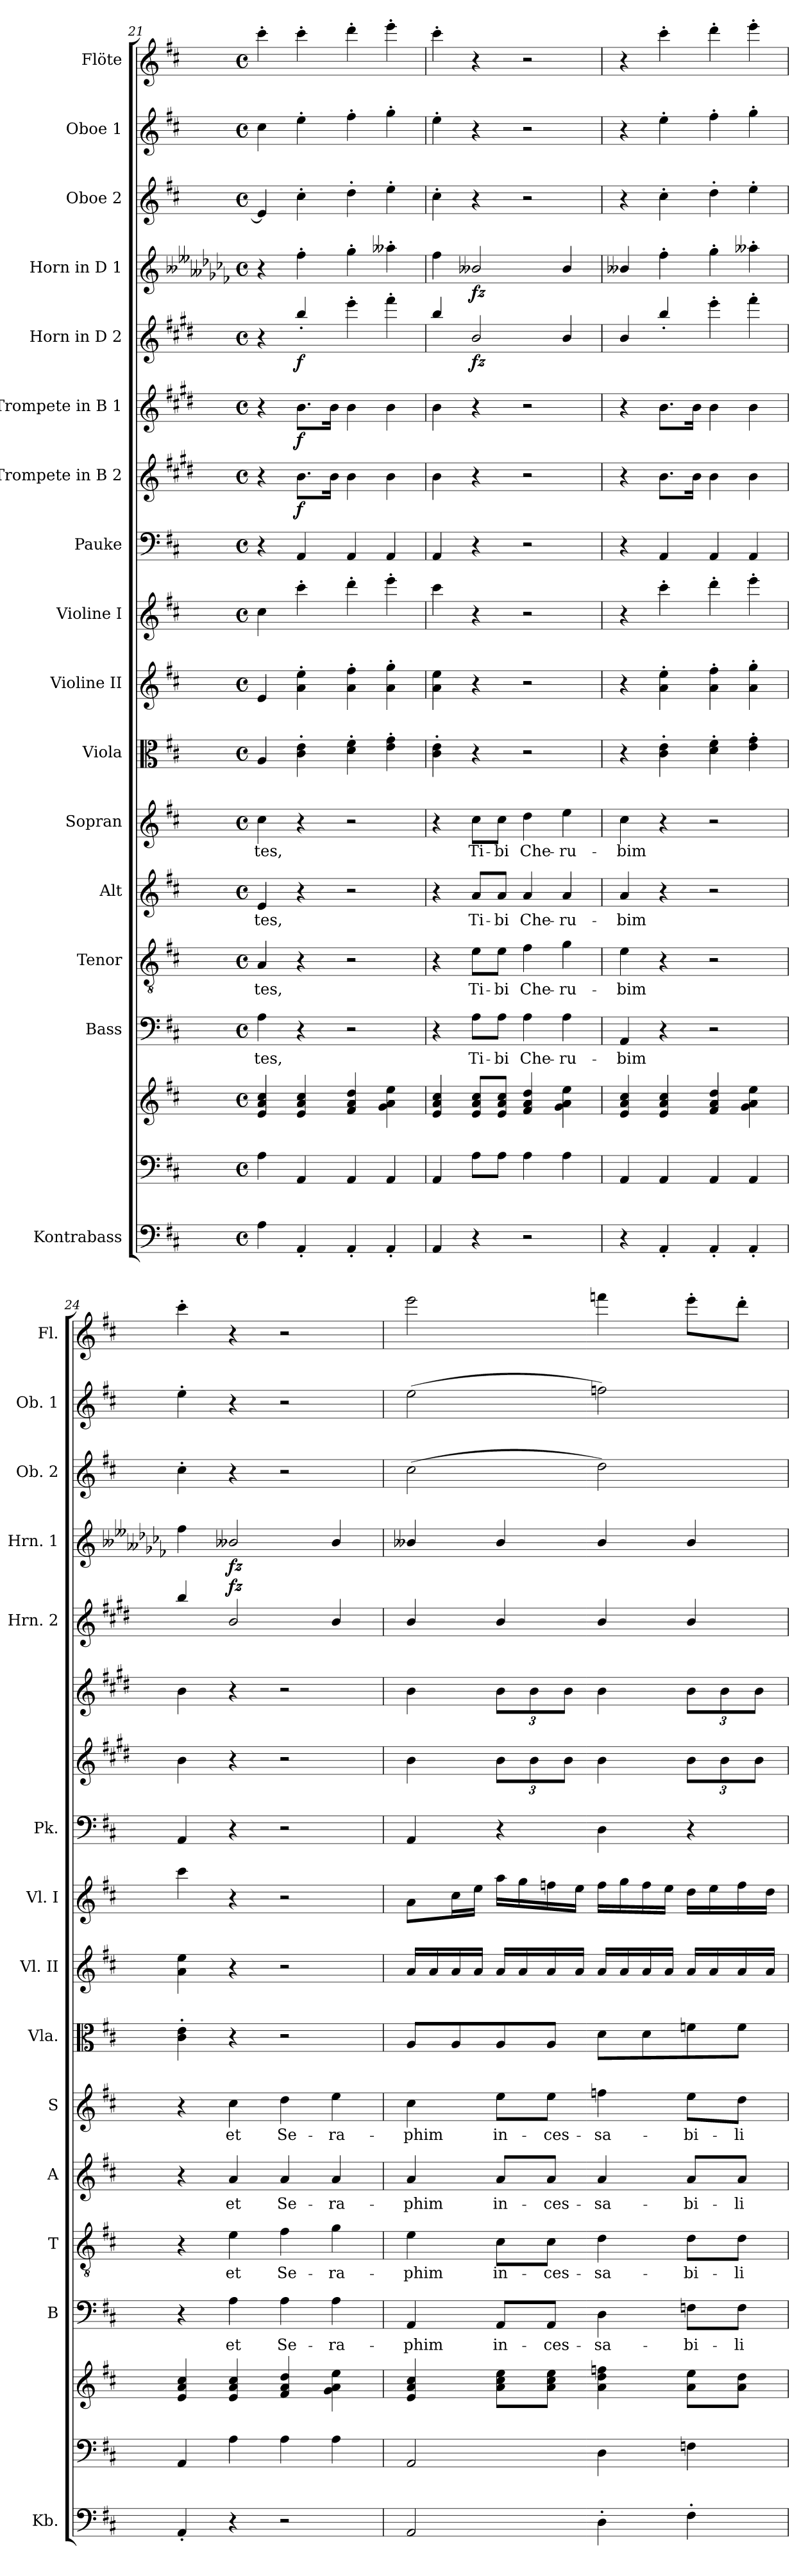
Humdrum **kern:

**kern	**kern	**kern	**kern	**text	**kern	**text	**kern	**text	**kern	**text	**kern	**kern	**kern	**kern	**kern	**dynam	**kern	**dynam	**kern	**dynam	**kern	**dynam	**kern	**kern	**kern
*part17	*part16	*part16	*part15	*part15	*part14	*part14	*part13	*part13	*part12	*part12	*part11	*part10	*part9	*part8	*part7	*part7	*part6	*part6	*part5	*part5	*part4	*part4	*part3	*part2	*part1
*staff18	*staff17	*staff16	*staff15	*staff15	*staff14	*staff14	*staff13	*staff13	*staff12	*staff12	*staff11	*staff10	*staff9	*staff8	*staff7	*staff7	*staff6	*staff6	*staff5	*staff5	*staff4	*staff4	*staff3	*staff2	*staff1
*I"Kontrabass	*	*	*I"Bass	*	*I"Tenor	*	*I"Alt	*	*I"Sopran	*	*I"Viola	*I"Violine II	*I"Violine I	*I"Pauke	*I"Trompete in B 2	*	*I"Trompete in B 1	*	*I"Horn in D 2	*	*I"Horn in D 1	*	*I"Oboe 2	*I"Oboe 1	*I"Flöte
*I'Kb.	*	*	*I'B	*	*I'T	*	*I'A	*	*I'S	*	*I'Vla.	*I'Vl. II	*I'Vl. I	*I'Pk.	*	*	*	*	*I'Hrn. 2	*	*I'Hrn. 1	*	*I'Ob. 2	*I'Ob. 1	*I'Fl.
*clefF4	*clefF4	*clefG2	*clefF4	*	*clefGv2	*	*clefG2	*	*clefG2	*	*clefC3	*clefG2	*clefG2	*clefF4	*clefG2	*	*clefG2	*	*clefG2	*	*clefG2	*	*clefG2	*clefG2	*clefG2
*ITrd7c12	*	*	*	*	*	*	*	*	*	*	*	*	*	*	*ITrd1c2	*	*ITrd1c2	*	*ITrd4c7	*	*ITrd-8c-12	*	*	*	*
*k[f#c#]	*k[f#c#]	*k[f#c#]	*k[f#c#]	*	*k[f#c#]	*	*k[f#c#]	*	*k[f#c#]	*	*k[f#c#]	*k[f#c#]	*k[f#c#]	*k[f#c#]	*k[f#c#]	*	*k[f#c#]	*	*k[f#c#g#]	*	*k[b--e--a--d-g-c-f-]	*	*k[f#c#]	*k[f#c#]	*k[f#c#]
*D:	*D:	*D:	*D:	*	*D:	*	*D:	*	*D:	*	*D:	*D:	*D:	*D:	*D:	*	*D:	*	*A:	*	*E--:	*	*D:	*D:	*D:
*M4/4	*M4/4	*M4/4	*M4/4	*	*M4/4	*	*M4/4	*	*M4/4	*	*M4/4	*M4/4	*M4/4	*M4/4	*M4/4	*	*M4/4	*	*M4/4	*	*M4/4	*	*M4/4	*M4/4	*M4/4
*met(c)	*met(c)	*met(c)	*met(c)	*	*met(c)	*	*met(c)	*	*met(c)	*	*met(c)	*met(c)	*met(c)	*met(c)	*met(c)	*	*met(c)	*	*met(c)	*	*met(c)	*	*met(c)	*met(c)	*met(c)
=21	=21	=21	=21	=21	=21	=21	=21	=21	=21	=21	=21	=21	=21	=21	=21	=21	=21	=21	=21	=21	=21	=21	=21	=21	=21
!	!	!	!	!LO:LY:b	!	!LO:LY:b	!	!LO:LY:b	!	!LO:LY:b	!	!	!	!	!	!	!	!	!	!	!	!	!	!	!
4AA\	4A\	4e/ 4a/ 4cc#/	4A\	-tes,	4A/	-tes,	4e/	-tes,	4cc#\	-tes,	4A/	4e/	4cc#\	4r	4r	.	4r	.	4r	.	4r	.	4e/]	4cc#\	4ccc#'>\
!	!	!	!	!	!	!	!	!	!	!	!	!	!	!	!	!LO:DY:b	!	!LO:DY:b	!	!LO:DY:b	!	!	!	!	!
4AAA'</	4AA/	4e/ 4a/ 4cc#/	4r	.	4r	.	4r	.	4r	.	4c#\'> 4e\'>	4a\'> 4ee\'>	4ccc#'>\	4AA/	8.a\L	f	8.a\L	f	4ee'</	f	4fff-'>\	.	4cc#'>\	4ee'>\	4ccc#'>\
.	.	.	.	.	.	.	.	.	.	.	.	.	.	.	16a\Jk	.	16a\Jk	.	.	.	.	.	.	.	.
4AAA'</	4AA/	4f#/ 4a/ 4dd/	2r	.	2r	.	2r	.	2r	.	4d\'> 4f#\'>	4a\'> 4ff#\'>	4ddd'>\	4AA/	4a\	.	4a\	.	4aa'>\	.	4ggg-'>\	.	4dd'>\	4ff#'>\	4ddd'>\
4AAA'</	4AA/	4g\ 4a\ 4ee\	.	.	.	.	.	.	.	.	4e\'> 4g\'>	4a\'> 4gg\'>	4eee'>\	4AA/	4a\	.	4a\	.	4bb'>\	.	4aaa--'>\	.	4ee'>\	4gg'>\	4eee'>\
=22	=22	=22	=22	=22	=22	=22	=22	=22	=22	=22	=22	=22	=22	=22	=22	=22	=22	=22	=22	=22	=22	=22	=22	=22	=22
4AAA/	4AA/	4e/ 4a/ 4cc#/	4r	.	4r	.	4r	.	4r	.	4c#\'> 4e\'>	4a\ 4ee\	4ccc#\	4AA/	4a\	.	4a\	.	4ee/	.	4fff-\	.	4cc#'>\	4ee'>\	4ccc#'>\
!	!	!	!	!LO:LY:b	!	!LO:LY:b	!	!LO:LY:b	!	!LO:LY:b	!	!	!	!	!	!	!	!	!	!LO:DY:b	!	!LO:DY:b	!	!	!
4r	8A\L	8e/ 8a/ 8cc#/L	8A\L	Ti-	8e\L	Ti-	8a/L	Ti-	8cc#\L	Ti-	4r	4r	4r	4r	4r	.	4r	.	2e/	fz	2bb--/	fz	4r	4r	4r
!	!	!	!	!LO:LY:b	!	!LO:LY:b	!	!LO:LY:b	!	!LO:LY:b	!	!	!	!	!	!	!	!	!	!	!	!	!	!	!
.	8A\J	8e/ 8a/ 8cc#/J	8A\J	-bi	8e\J	-bi	8a/J	-bi	8cc#\J	-bi	.	.	.	.	.	.	.	.	.	.	.	.	.	.	.
!	!	!	!	!LO:LY:b	!	!LO:LY:b	!	!LO:LY:b	!	!LO:LY:b	!	!	!	!	!	!	!	!	!	!	!	!	!	!	!
2r	4A\	4f#/ 4a/ 4dd/	4A\	Che-	4f#\	Che-	4a/	Che-	4dd\	Che-	2r	2r	2r	2r	2r	.	2r	.	.	.	.	.	2r	2r	2r
!	!	!	!	!LO:LY:b	!	!LO:LY:b	!	!LO:LY:b	!	!LO:LY:b	!	!	!	!	!	!	!	!	!	!	!	!	!	!	!
.	4A\	4g\ 4a\ 4ee\	4A\	-ru-	4g\	-ru-	4a/	-ru-	4ee\	-ru-	.	.	.	.	.	.	.	.	4e/	.	4bb--/	.	.	.	.
=23	=23	=23	=23	=23	=23	=23	=23	=23	=23	=23	=23	=23	=23	=23	=23	=23	=23	=23	=23	=23	=23	=23	=23	=23	=23
!	!	!	!	!LO:LY:b	!	!LO:LY:b	!	!LO:LY:b	!	!LO:LY:b	!	!	!	!	!	!	!	!	!	!	!	!	!	!	!
4r	4AA/	4e/ 4a/ 4cc#/	4AA/	-bim	4e\	-bim	4a/	-bim	4cc#\	-bim	4r	4r	4r	4r	4r	.	4r	.	4e/	.	4bb--/	.	4r	4r	4r
4AAA'</	4AA/	4e/ 4a/ 4cc#/	4r	.	4r	.	4r	.	4r	.	4c#\'> 4e\'>	4a\'> 4ee\'>	4ccc#'>\	4AA/	8.a\L	.	8.a\L	.	4ee'</	.	4fff-'>\	.	4cc#'>\	4ee'>\	4ccc#'>\
.	.	.	.	.	.	.	.	.	.	.	.	.	.	.	16a\Jk	.	16a\Jk	.	.	.	.	.	.	.	.
4AAA'</	4AA/	4f#/ 4a/ 4dd/	2r	.	2r	.	2r	.	2r	.	4d\'> 4f#\'>	4a\'> 4ff#\'>	4ddd'>\	4AA/	4a\	.	4a\	.	4aa'>\	.	4ggg-'>\	.	4dd'>\	4ff#'>\	4ddd'>\
4AAA'</	4AA/	4g\ 4a\ 4ee\	.	.	.	.	.	.	.	.	4e\'> 4g\'>	4a\'> 4gg\'>	4eee'>\	4AA/	4a\	.	4a\	.	4bb'>\	.	4aaa--'>\	.	4ee'>\	4gg'>\	4eee'>\
=24	=24	=24	=24	=24	=24	=24	=24	=24	=24	=24	=24	=24	=24	=24	=24	=24	=24	=24	=24	=24	=24	=24	=24	=24	=24
4AAA'</	4AA/	4e/ 4a/ 4cc#/	4r	.	4r	.	4r	.	4r	.	4c#\'> 4e\'>	4a\ 4ee\	4ccc#\	4AA/	4a\	.	4a\	.	4ee/	.	4fff-\	.	4cc#'>\	4ee'>\	4ccc#'>\
!	!	!	!	!LO:LY:b	!	!LO:LY:b	!	!LO:LY:b	!	!LO:LY:b	!	!	!	!	!	!	!	!	!	!LO:DY:a	!	!LO:DY:b	!	!	!
4r	4A\	4e/ 4a/ 4cc#/	4A\	et	4e\	et	4a/	et	4cc#\	et	4r	4r	4r	4r	4r	.	4r	.	2e/	fz	2bb--/	fz	4r	4r	4r
!	!	!	!	!LO:LY:b	!	!LO:LY:b	!	!LO:LY:b	!	!LO:LY:b	!	!	!	!	!	!	!	!	!	!	!	!	!	!	!
2r	4A\	4f#/ 4a/ 4dd/	4A\	Se-	4f#\	Se-	4a/	Se-	4dd\	Se-	2r	2r	2r	2r	2r	.	2r	.	.	.	.	.	2r	2r	2r
!	!	!	!	!LO:LY:b	!	!LO:LY:b	!	!LO:LY:b	!	!LO:LY:b	!	!	!	!	!	!	!	!	!	!	!	!	!	!	!
.	4A\	4g\ 4a\ 4ee\	4A\	-ra-	4g\	-ra-	4a/	-ra-	4ee\	-ra-	.	.	.	.	.	.	.	.	4e/	.	4bb--/	.	.	.	.
!!LO:PB:g=z
=25	=25	=25	=25	=25	=25	=25	=25	=25	=25	=25	=25	=25	=25	=25	=25	=25	=25	=25	=25	=25	=25	=25	=25	=25	=25
!	!	!	!	!LO:LY:b	!	!LO:LY:b	!	!LO:LY:b	!	!LO:LY:b	!	!	!	!	!	!	!	!	!	!	!	!	!	!	!
2AAA/	2AA/	4e/ 4a/ 4cc#/	4AA/	-phim	4e\	-phim	4a/	-phim	4cc#\	-phim	8A/L	16a/LL	8a\L	4AA/	4a\	.	4a\	.	4e/	.	4bb--/	.	(>2cc#\	(>2ee\	2eee\
.	.	.	.	.	.	.	.	.	.	.	.	16a/	.	.	.	.	.	.	.	.	.	.	.	.	.
.	.	.	.	.	.	.	.	.	.	.	8A/	16a/	16cc#\L	.	.	.	.	.	.	.	.	.	.	.	.
.	.	.	.	.	.	.	.	.	.	.	.	16a/JJ	16ee\JJ	.	.	.	.	.	.	.	.	.	.	.	.
!	!	!	!	!LO:LY:b	!	!LO:LY:b	!	!LO:LY:b	!	!LO:LY:b	!	!	!	!	!	!	!	!	!	!	!	!	!	!	!
.	.	8a\ 8cc#\ 8ee\L	8AA/L	in-	8c#\L	in-	8a/L	in-	8ee\L	in-	8A/	16a/LL	16aa\LL	4r	12a\L	.	12a\L	.	4e/	.	4bb--/	.	.	.	.
.	.	.	.	.	.	.	.	.	.	.	.	16a/	16gg\	.	.	.	.	.	.	.	.	.	.	.	.
.	.	.	.	.	.	.	.	.	.	.	.	.	.	.	12a\	.	12a\	.	.	.	.	.	.	.	.
!	!	!	!	!LO:LY:b	!	!LO:LY:b	!	!LO:LY:b	!	!LO:LY:b	!	!	!	!	!	!	!	!	!	!	!	!	!	!	!
.	.	8a\ 8cc#\ 8ee\J	8AA/J	-ces-	8c#\J	-ces-	8a/J	-ces-	8ee\J	-ces-	8A/J	16a/	16ffn\	.	.	.	.	.	.	.	.	.	.	.	.
.	.	.	.	.	.	.	.	.	.	.	.	.	.	.	12a\J	.	12a\J	.	.	.	.	.	.	.	.
.	.	.	.	.	.	.	.	.	.	.	.	16a/JJ	16ee\JJ	.	.	.	.	.	.	.	.	.	.	.	.
!	!	!	!	!LO:LY:b	!	!LO:LY:b	!	!LO:LY:b	!	!LO:LY:b	!	!	!	!	!	!	!	!	!	!	!	!	!	!	!
4DD'>\	4D\	4a\ 4dd\ 4ffn\	4D\	-sa-	4d\	-sa-	4a/	-sa-	4ffn\	-sa-	8d\L	16a/LL	16ff\LL	4D\	4a\	.	4a\	.	4e/	.	4bb--/	.	2dd\)	2ffn\)	4fffn\
.	.	.	.	.	.	.	.	.	.	.	.	16a/	16gg\	.	.	.	.	.	.	.	.	.	.	.	.
.	.	.	.	.	.	.	.	.	.	.	8d\	16a/	16ff\	.	.	.	.	.	.	.	.	.	.	.	.
.	.	.	.	.	.	.	.	.	.	.	.	16a/JJ	16ee\JJ	.	.	.	.	.	.	.	.	.	.	.	.
!	!	!	!	!LO:LY:b	!	!LO:LY:b	!	!LO:LY:b	!	!LO:LY:b	!	!	!	!	!	!	!	!	!	!	!	!	!	!	!
4FF#'>\	4Fn\	8a\ 8ee\L	8Fn\L	-bi-	8d\L	-bi-	8a/L	-bi-	8ee\L	-bi-	8fn\	16a/LL	16dd\LL	4r	12a\L	.	12a\L	.	4e/	.	4bb--/	.	.	.	8eee'>\L
.	.	.	.	.	.	.	.	.	.	.	.	16a/	16ee\	.	.	.	.	.	.	.	.	.	.	.	.
.	.	.	.	.	.	.	.	.	.	.	.	.	.	.	12a\	.	12a\	.	.	.	.	.	.	.	.
!	!	!	!	!LO:LY:b	!	!LO:LY:b	!	!LO:LY:b	!	!LO:LY:b	!	!	!	!	!	!	!	!	!	!	!	!	!	!	!
.	.	8a\ 8dd\J	8F\J	-li	8d\J	-li	8a/J	-li	8dd\J	-li	8f\J	16a/	16ff\	.	.	.	.	.	.	.	.	.	.	.	8ddd'>\J
.	.	.	.	.	.	.	.	.	.	.	.	.	.	.	12a\J	.	12a\J	.	.	.	.	.	.	.	.
.	.	.	.	.	.	.	.	.	.	.	.	16a/JJ	16dd\JJ	.	.	.	.	.	.	.	.	.	.	.	.
=	=	=	=	=	=	=	=	=	=	=	=	=	=	=	=	=	=	=	=	=	=	=	=	=	=
*-	*-	*-	*-	*-	*-	*-	*-	*-	*-	*-	*-	*-	*-	*-	*-	*-	*-	*-	*-	*-	*-	*-	*-	*-	*-
